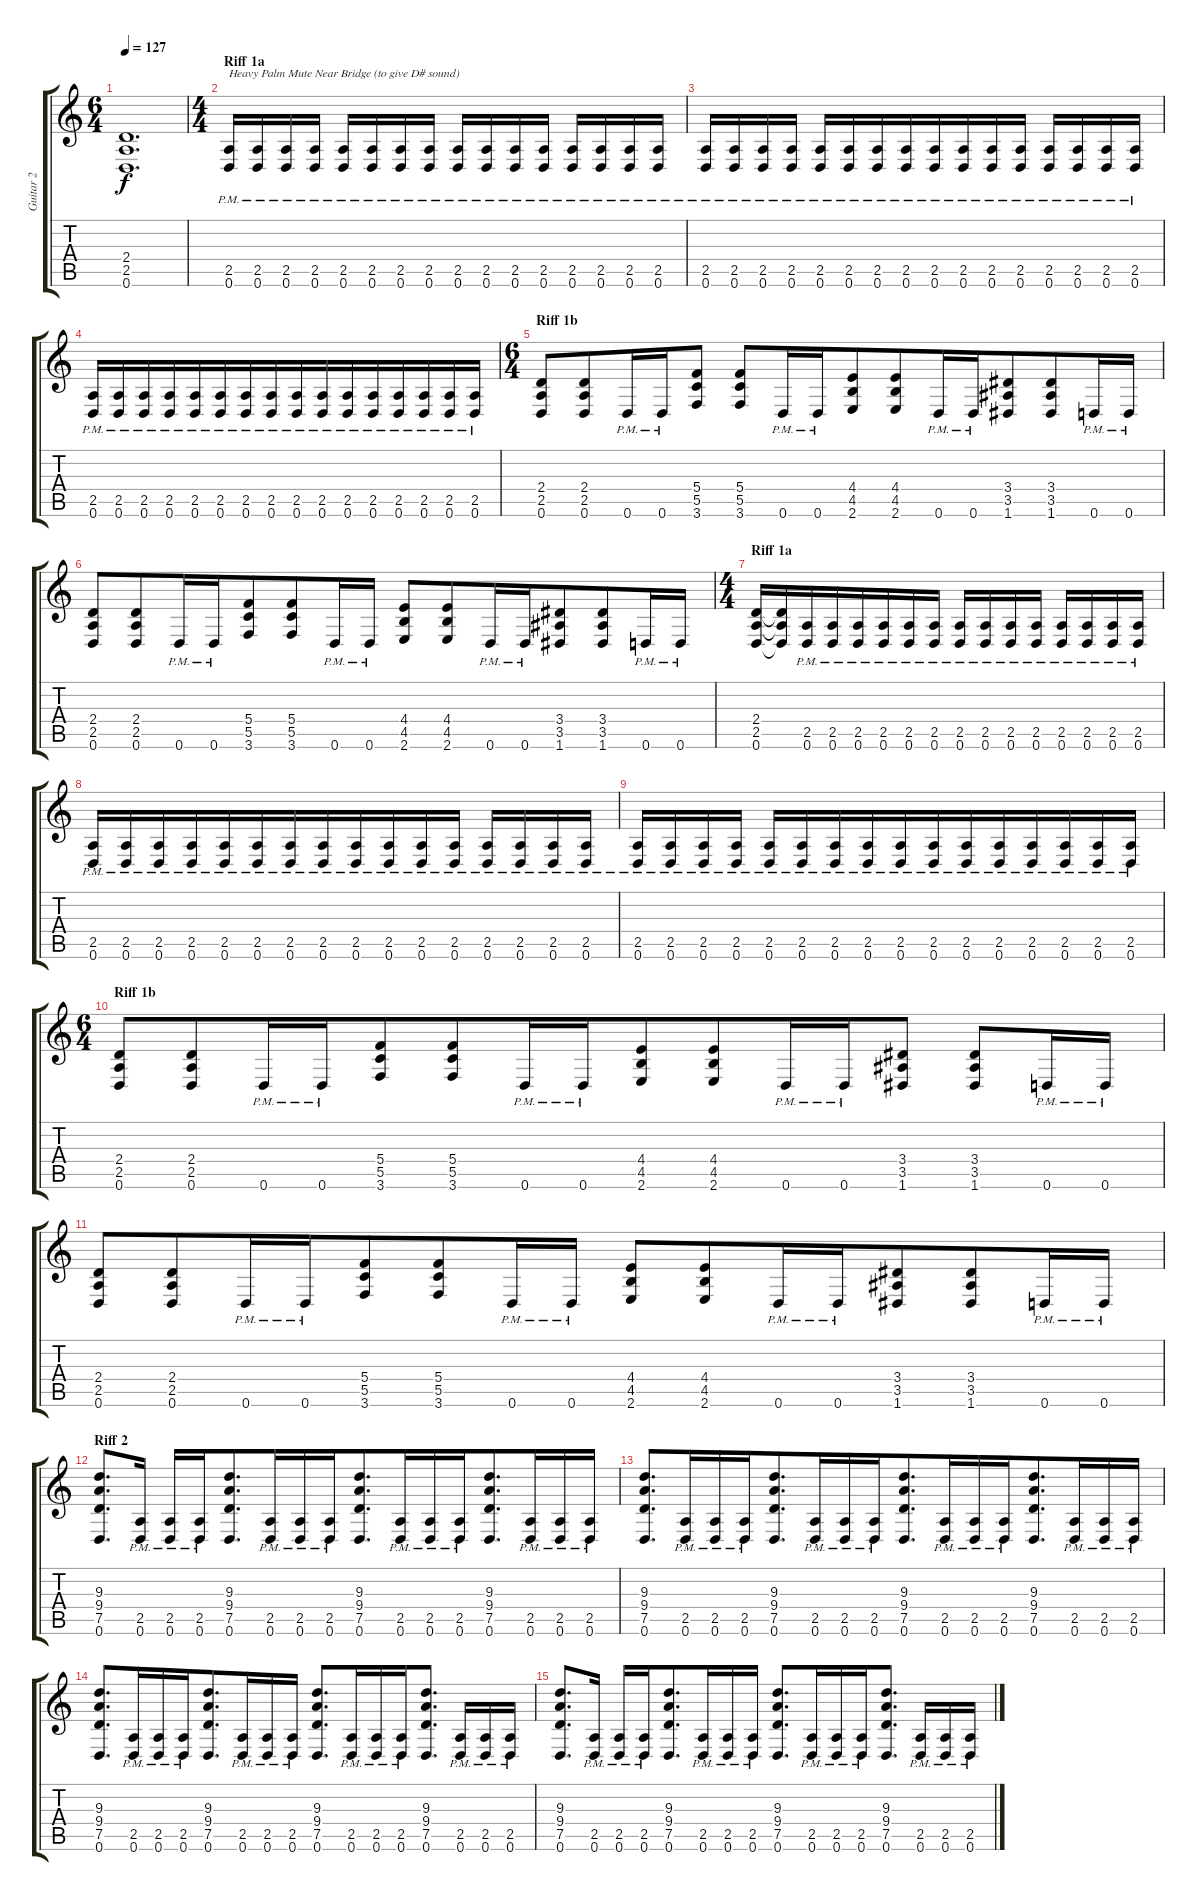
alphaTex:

\track ("Guitar 2" "Guitar 2") {instrument distortionguitar}
\staff {score tabs}
\tuning (D4 A3 F3 C3 G2 D2) {hide}
\ts (6 4)
\tempo 127
\clef g2
\ks c
(2.4 2.5 0.6).1{d dy f} |
\ts (4 4)
\section ("" "Riff 1a")
(2.5{pm} 0.6{pm}).16{txt "Heavy Palm Mute Near Bridge (to give D# sound)"} (2.5{pm} 0.6{pm}).16 (2.5{pm} 0.6{pm}).16{beam merge} (2.5{pm} 0.6{pm}).16 (2.5{pm} 0.6{pm}).16 (2.5{pm} 0.6{pm}).16 (2.5{pm} 0.6{pm}).16{beam merge} (2.5{pm} 0.6{pm}).16 (2.5{pm} 0.6{pm}).16 (2.5{pm} 0.6{pm}).16 (2.5{pm} 0.6{pm}).16 (2.5{pm} 0.6{pm}).16 (2.5{pm} 0.6{pm}).16{beam merge} (2.5{pm} 0.6{pm}).16 (2.5{pm} 0.6{pm}).16 (2.5{pm} 0.6{pm}).16 |
(2.5{pm} 0.6{pm}).16{beam merge} (2.5{pm} 0.6{pm}).16{beam merge} (2.5{pm} 0.6{pm}).16 (2.5{pm} 0.6{pm}).16 (2.5{pm} 0.6{pm}).16{beam merge} (2.5{pm} 0.6{pm}).16 (2.5{pm} 0.6{pm}).16 (2.5{pm} 0.6{pm}).16{beam merge} (2.5{pm} 0.6{pm}).16{beam merge} (2.5{pm} 0.6{pm}).16{beam merge} (2.5{pm} 0.6{pm}).16 (2.5{pm} 0.6{pm}).16 (2.5{pm} 0.6{pm}).16 (2.5{pm} 0.6{pm}).16 (2.5{pm} 0.6{pm}).16 (2.5{pm} 0.6{pm}).16 |
(2.5{pm} 0.6{pm}).16{beam merge} (2.5{pm} 0.6{pm}).16 (2.5{pm} 0.6{pm}).16{beam merge} (2.5{pm} 0.6{pm}).16{beam merge} (2.5{pm} 0.6{pm}).16{beam merge} (2.5{pm} 0.6{pm}).16 (2.5{pm} 0.6{pm}).16 (2.5{pm} 0.6{pm}).16{beam merge} (2.5{pm} 0.6{pm}).16 (2.5{pm} 0.6{pm}).16{beam merge} (2.5{pm} 0.6{pm}).16 (2.5{pm} 0.6{pm}).16{beam merge} (2.5{pm} 0.6{pm}).16 (2.5{pm} 0.6{pm}).16 (2.5{pm} 0.6{pm}).16 (2.5{pm} 0.6{pm}).16 |
\ts (6 4)
\section ("" "Riff 1b")
(2.4 2.5 0.6).8 (2.4 2.5 0.6).8{beam merge} 0.6{pm}.16 0.6{pm}.16 (5.4 5.5 3.6).8 (5.4 5.5 3.6).8{beam merge} 0.6{pm}.16 0.6{pm}.16{beam merge} (4.4 4.5 2.6).8{beam merge} (4.4 4.5 2.6).8{beam merge} 0.6{pm}.16{beam merge} 0.6{pm}.16{beam merge} (3.4 3.5 1.6).8{beam merge} (3.4 3.5 1.6).8{beam merge} 0.6{pm}.16{beam merge} 0.6{pm}.16 |
(2.4 2.5 0.6).8{beam merge} (2.4 2.5 0.6).8{beam merge} 0.6{pm}.16{beam merge} 0.6{pm}.16{beam merge} (5.4 5.5 3.6).8{beam merge} (5.4 5.5 3.6).8{beam merge} 0.6{pm}.16{beam merge} 0.6{pm}.16 (4.4 4.5 2.6).8{beam merge} (4.4 4.5 2.6).8{beam merge} 0.6{pm}.16{beam merge} 0.6{pm}.16{beam merge} (3.4 3.5 1.6).8{beam merge} (3.4 3.5 1.6).8{beam merge} 0.6{pm}.16{beam merge} 0.6{pm}.16 |
\ts (4 4)
\section ("" "Riff 1a")
(2.4 2.5 0.6).16{beam merge} (2.4{t} 2.5{t} 0.6{t}).16{beam merge} (2.5{pm} 0.6{pm}).16{beam merge} (2.5{pm} 0.6{pm}).16{beam merge} (2.5{pm} 0.6{pm}).16{beam merge} (2.5{pm} 0.6{pm}).16 (2.5{pm} 0.6{pm}).16{beam merge} (2.5{pm} 0.6{pm}).16 (2.5{pm} 0.6{pm}).16{beam merge} (2.5{pm} 0.6{pm}).16{beam merge} (2.5{pm} 0.6{pm}).16{beam merge} (2.5{pm} 0.6{pm}).16 (2.5{pm} 0.6{pm}).16{beam merge} (2.5{pm} 0.6{pm}).16 (2.5{pm} 0.6{pm}).16{beam merge} (2.5{pm} 0.6{pm}).16 |
(2.5{pm} 0.6{pm}).16{beam merge} (2.5{pm} 0.6{pm}).16 (2.5{pm} 0.6{pm}).16{beam merge} (2.5{pm} 0.6{pm}).16{beam merge} (2.5{pm} 0.6{pm}).16{beam merge} (2.5{pm} 0.6{pm}).16{beam merge} (2.5{pm} 0.6{pm}).16{beam merge} (2.5{pm} 0.6{pm}).16{beam merge} (2.5{pm} 0.6{pm}).16{beam merge} (2.5{pm} 0.6{pm}).16 (2.5{pm} 0.6{pm}).16{beam merge} (2.5{pm} 0.6{pm}).16 (2.5{pm} 0.6{pm}).16{beam merge} (2.5{pm} 0.6{pm}).16{beam merge} (2.5{pm} 0.6{pm}).16{beam merge} (2.5{pm} 0.6{pm}).16 |
(2.5{pm} 0.6{pm}).16{beam merge} (2.5{pm} 0.6{pm}).16 (2.5{pm} 0.6{pm}).16{beam merge} (2.5{pm} 0.6{pm}).16 (2.5{pm} 0.6{pm}).16{beam merge} (2.5{pm} 0.6{pm}).16 (2.5{pm} 0.6{pm}).16{beam merge} (2.5{pm} 0.6{pm}).16{beam merge} (2.5{pm} 0.6{pm}).16{beam merge} (2.5{pm} 0.6{pm}).16 (2.5{pm} 0.6{pm}).16{beam merge} (2.5{pm} 0.6{pm}).16{beam merge} (2.5{pm} 0.6{pm}).16 (2.5{pm} 0.6{pm}).16{beam merge} (2.5{pm} 0.6{pm}).16 (2.5{pm} 0.6{pm}).16 |
\ts (6 4)
\section ("" "Riff 1b")
(2.4 2.5 0.6).8{beam merge} (2.4 2.5 0.6).8{beam merge} 0.6{pm}.16{beam merge} 0.6{pm}.16{beam merge} (5.4 5.5 3.6).8{beam merge} (5.4 5.5 3.6).8{beam merge} 0.6{pm}.16 0.6{pm}.16{beam merge} (4.4 4.5 2.6).8{beam merge} (4.4 4.5 2.6).8{beam merge} 0.6{pm}.16{beam merge} 0.6{pm}.16 (3.4 3.5 1.6).8 (3.4 3.5 1.6).8{beam merge} 0.6{pm}.16{beam merge} 0.6{pm}.16 |
(2.4 2.5 0.6).8{beam merge} (2.4 2.5 0.6).8{beam merge} 0.6{pm}.16{beam merge} 0.6{pm}.16{beam merge} (5.4 5.5 3.6).8{beam merge} (5.4 5.5 3.6).8{beam merge} 0.6{pm}.16 0.6{pm}.16 (4.4 4.5 2.6).8{beam merge} (4.4 4.5 2.6).8{beam merge} 0.6{pm}.16{beam merge} 0.6{pm}.16{beam merge} (3.4 3.5 1.6).8{beam merge} (3.4 3.5 1.6).8{beam merge} 0.6{pm}.16{beam merge} 0.6{pm}.16 |
\section ("" "Riff 2")
(9.3 9.4 7.5 0.6).8{d beam merge} (2.5{pm} 0.6{pm}).16 (2.5{pm} 0.6{pm}).16{beam merge} (2.5{pm} 0.6{pm}).16 (9.3 9.4 7.5 0.6).8{d beam merge} (2.5{pm} 0.6{pm}).16{beam merge} (2.5{pm} 0.6{pm}).16 (2.5{pm} 0.6{pm}).16{beam merge} (9.3 9.4 7.5 0.6).8{d beam merge} (2.5{pm} 0.6{pm}).16{beam merge} (2.5{pm} 0.6{pm}).16{beam merge} (2.5{pm} 0.6{pm}).16{beam merge} (9.3 9.4 7.5 0.6).8{d beam merge} (2.5{pm} 0.6{pm}).16{beam merge} (2.5{pm} 0.6{pm}).16{beam merge} (2.5{pm} 0.6{pm}).16 |
(9.3 9.4 7.5 0.6).8{d} (2.5{pm} 0.6{pm}).16{beam merge} (2.5{pm} 0.6{pm}).16{beam merge} (2.5{pm} 0.6{pm}).16{beam merge} (9.3 9.4 7.5 0.6).8{d beam merge} (2.5{pm} 0.6{pm}).16{beam merge} (2.5{pm} 0.6{pm}).16 (2.5{pm} 0.6{pm}).16{beam merge} (9.3 9.4 7.5 0.6).8{d beam merge} (2.5{pm} 0.6{pm}).16{beam merge} (2.5{pm} 0.6{pm}).16 (2.5{pm} 0.6{pm}).16{beam merge} (9.3 9.4 7.5 0.6).8{d beam merge} (2.5{pm} 0.6{pm}).16{beam merge} (2.5{pm} 0.6{pm}).16{beam merge} (2.5{pm} 0.6{pm}).16 |
(9.3 9.4 7.5 0.6).8{d} (2.5{pm} 0.6{pm}).16{beam merge} (2.5{pm} 0.6{pm}).16 (2.5{pm} 0.6{pm}).16 (9.3 9.4 7.5 0.6).8{d beam merge} (2.5{pm} 0.6{pm}).16 (2.5{pm} 0.6{pm}).16 (2.5{pm} 0.6{pm}).16 (9.3 9.4 7.5 0.6).8{d} (2.5{pm} 0.6{pm}).16{beam merge} (2.5{pm} 0.6{pm}).16 (2.5{pm} 0.6{pm}).16{beam merge} (9.3 9.4 7.5 0.6).8{d} (2.5{pm} 0.6{pm}).16{beam merge} (2.5{pm} 0.6{pm}).16 (2.5{pm} 0.6{pm}).16 |
(9.3 9.4 7.5 0.6).8{d beam merge} (2.5{pm} 0.6{pm}).16 (2.5{pm} 0.6{pm}).16 (2.5{pm} 0.6{pm}).16{beam merge} (9.3 9.4 7.5 0.6).8{d beam merge} (2.5{pm} 0.6{pm}).16 (2.5{pm} 0.6{pm}).16 (2.5{pm} 0.6{pm}).16 (9.3 9.4 7.5 0.6).8{d beam merge} (2.5{pm} 0.6{pm}).16{beam merge} (2.5{pm} 0.6{pm}).16{beam merge} (2.5{pm} 0.6{pm}).16 (9.3 9.4 7.5 0.6).8{d} (2.5{pm} 0.6{pm}).16 (2.5{pm} 0.6{pm}).16{beam merge} (2.5{pm} 0.6{pm}).16
